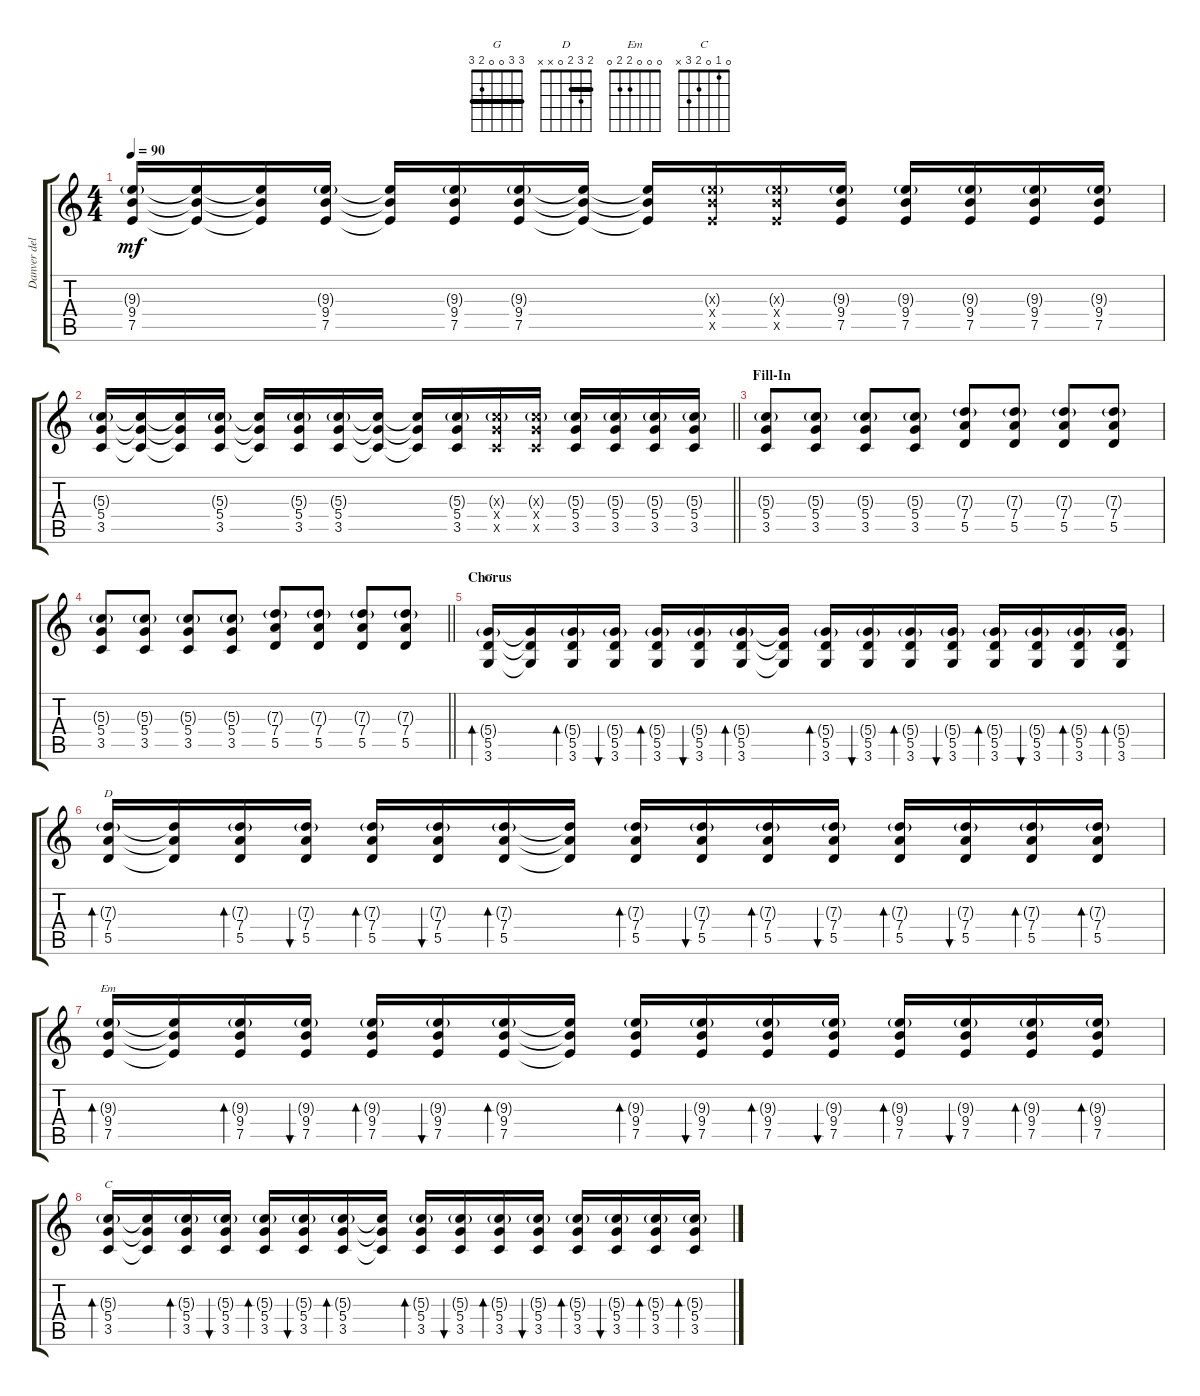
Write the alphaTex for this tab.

\track ("Danver del Rosario's Guitar (Overdriven)" "Danver del") {instrument overdrivenguitar}
\staff {score tabs}
\tuning (E4 B3 G3 D3 A2 E2) {hide}
\chord ("G" 3 3 0 0 2 3) {barre 3}
\chord ("D" 2 3 2 0 x x) {barre 2}
\chord ("Em" 0 0 0 2 2 0)
\chord ("C" 0 1 0 2 3 x)
\ts (4 4)
\tempo 90
\clef g2
\ks c
(9.3{g} 9.4 7.5).16{dy mf} (9.3{t} 9.4{t} 7.5{t}).16 (9.3{t} 9.4{t} 7.5{t}).16 (9.3{g} 9.4 7.5).16 (9.3{t} 9.4{t} 7.5{t}).16 (9.3{g} 9.4 7.5).16 (9.3{g} 9.4 7.5).16 (9.3{t} 9.4{t} 7.5{t}).16 (9.3{t} 9.4{t} 7.5{t}).16 (9.3{g x} 9.4{x} 7.5{x}).16 (9.3{g x} 9.4{x} 7.5{x}).16 (9.3{g} 9.4 7.5).16 (9.3{g} 9.4 7.5).16 (9.3{g} 9.4 7.5).16 (9.3{g} 9.4 7.5).16 (9.3{g} 9.4 7.5).16 |
\barLineRight lightlight
(5.3{g} 5.4 3.5).16 (5.3{t} 5.4{t} 3.5{t}).16 (5.3{t} 5.4{t} 3.5{t}).16 (5.3{g} 5.4 3.5).16 (5.3{t} 5.4{t} 3.5{t}).16 (5.3{g} 5.4 3.5).16 (5.3{g} 5.4 3.5).16 (5.3{t} 5.4{t} 3.5{t}).16 (5.3{t} 5.4{t} 3.5{t}).16 (5.3{g} 5.4 3.5).16 (5.3{g x} 5.4{x} 3.5{x}).16 (5.3{g x} 5.4{x} 3.5{x}).16 (5.3{g} 5.4 3.5).16 (5.3{g} 5.4 3.5).16 (5.3{g} 5.4 3.5).16 (5.3{g} 5.4 3.5).16 |
\section ("" "Fill-In")
(5.3{g} 5.4 3.5).8 (5.3{g} 5.4 3.5).8 (5.3{g} 5.4 3.5).8 (5.3{g} 5.4 3.5).8 (7.3{g} 7.4 5.5).8 (7.3{g} 7.4 5.5).8 (7.3{g} 7.4 5.5).8 (7.3{g} 7.4 5.5).8 |
\barLineRight lightlight
(5.3{g} 5.4 3.5).8 (5.3{g} 5.4 3.5).8 (5.3{g} 5.4 3.5).8 (5.3{g} 5.4 3.5).8 (7.3{g} 7.4 5.5).8 (7.3{g} 7.4 5.5).8 (7.3{g} 7.4 5.5).8 (7.3{g} 7.4 5.5).8 |
\section ("" "Chorus")
(5.4{g} 5.5 3.6).16{bd 30 ch "G"} (5.4{t} 5.5{t} 3.6{t}).16 (5.4{g} 5.5 3.6).16{bd 30} (5.4{g} 5.5 3.6).16{bu 30} (5.4{g} 5.5 3.6).16{bd 30} (5.4{g} 5.5 3.6).16{bu 30} (5.4{g} 5.5 3.6).16{bd 30} (5.4{t} 5.5{t} 3.6{t}).16 (5.4{g} 5.5 3.6).16{bd 30} (5.4{g} 5.5 3.6).16{bu 30} (5.4{g} 5.5 3.6).16{bd 30} (5.4{g} 5.5 3.6).16{bu 30} (5.4{g} 5.5 3.6).16{bd 30} (5.4{g} 5.5 3.6).16{bu 30} (5.4{g} 5.5 3.6).16{bd 30} (5.4{g} 5.5 3.6).16{bd 30} |
(7.3{g} 7.4 5.5).16{bd 30 ch "D"} (7.3{t} 7.4{t} 5.5{t}).16 (7.3{g} 7.4 5.5).16{bd 30} (7.3{g} 7.4 5.5).16{bu 30} (7.3{g} 7.4 5.5).16{bd 30} (7.3{g} 7.4 5.5).16{bu 30} (7.3{g} 7.4 5.5).16{bd 30} (7.3{t} 7.4{t} 5.5{t}).16 (7.3{g} 7.4 5.5).16{bd 30} (7.3{g} 7.4 5.5).16{bu 30} (7.3{g} 7.4 5.5).16{bd 30} (7.3{g} 7.4 5.5).16{bu 30} (7.3{g} 7.4 5.5).16{bd 30} (7.3{g} 7.4 5.5).16{bu 30} (7.3{g} 7.4 5.5).16{bd 30} (7.3{g} 7.4 5.5).16{bd 30} |
(9.3{g} 9.4 7.5).16{bd 30 ch "Em"} (9.3{t} 9.4{t} 7.5{t}).16 (9.3{g} 9.4 7.5).16{bd 30} (9.3{g} 9.4 7.5).16{bu 30} (9.3{g} 9.4 7.5).16{bd 30} (9.3{g} 9.4 7.5).16{bu 30} (9.3{g} 9.4 7.5).16{bd 30} (9.3{t} 9.4{t} 7.5{t}).16 (9.3{g} 9.4 7.5).16{bd 30} (9.3{g} 9.4 7.5).16{bu 30} (9.3{g} 9.4 7.5).16{bd 30} (9.3{g} 9.4 7.5).16{bu 30} (9.3{g} 9.4 7.5).16{bd 30} (9.3{g} 9.4 7.5).16{bu 30} (9.3{g} 9.4 7.5).16{bd 30} (9.3{g} 9.4 7.5).16{bd 30} |
(5.3{g} 5.4 3.5).16{bd 30 ch "C"} (5.3{t} 5.4{t} 3.5{t}).16 (5.3{g} 5.4 3.5).16{bd 30} (5.3{g} 5.4 3.5).16{bu 30} (5.3{g} 5.4 3.5).16{bd 30} (5.3{g} 5.4 3.5).16{bu 30} (5.3{g} 5.4 3.5).16{bd 30} (5.3{t} 5.4{t} 3.5{t}).16 (5.3{g} 5.4 3.5).16{bd 30} (5.3{g} 5.4 3.5).16{bu 30} (5.3{g} 5.4 3.5).16{bd 30} (5.3{g} 5.4 3.5).16{bu 30} (5.3{g} 5.4 3.5).16{bd 30} (5.3{g} 5.4 3.5).16{bu 30} (5.3{g} 5.4 3.5).16{bd 30} (5.3{g} 5.4 3.5).16{bd 30}
